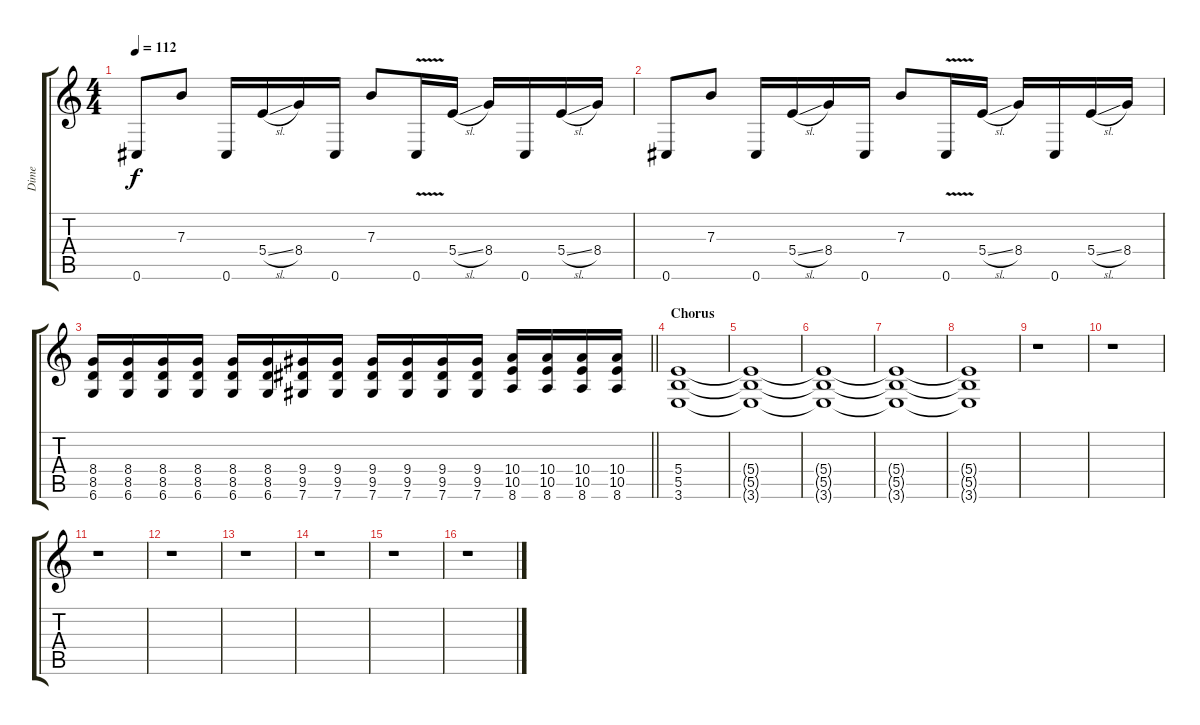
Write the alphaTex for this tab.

\track ("Dime " "Dime ") {instrument acousticguitarsteel}
\staff {score tabs}
\tuning (Db4 Ab3 E3 B2 Gb2 Db2) {hide}
\ts (4 4)
\tempo 112
\clef g2
\ks c
0.6.8{dy f instrument distortionguitar} 7.3.8{instrument guitarharmonics} 0.6.16{instrument distortionguitar} 5.4{sl}.16{instrument guitarharmonics} 8.4.16 0.6.16{instrument distortionguitar} 7.3.8{instrument guitarharmonics} 0.6{v}.16{instrument distortionguitar} 5.4{sl}.16{instrument guitarharmonics} 8.4.16 0.6.16{instrument distortionguitar} 5.4{sl}.16{instrument guitarharmonics} 8.4.16 |
0.6.8{instrument distortionguitar} 7.3.8{instrument guitarharmonics} 0.6.16{instrument distortionguitar} 5.4{sl}.16{instrument guitarharmonics} 8.4.16 0.6.16{instrument distortionguitar} 7.3.8{instrument guitarharmonics} 0.6{v}.16{instrument distortionguitar} 5.4{sl}.16{instrument guitarharmonics} 8.4.16 0.6.16{instrument distortionguitar} 5.4{sl}.16{instrument guitarharmonics} 8.4.16 |
\barLineRight lightlight
(8.4 8.5 6.6).16{instrument distortionguitar} (8.4 8.5 6.6).16 (8.4 8.5 6.6).16 (8.4 8.5 6.6).16 (8.4 8.5 6.6).16 (8.4 8.5 6.6).16 (9.4 9.5 7.6).16 (9.4 9.5 7.6).16 (9.4 9.5 7.6).16 (9.4 9.5 7.6).16 (9.4 9.5 7.6).16 (9.4 9.5 7.6).16 (10.4 10.5 8.6).16 (10.4 10.5 8.6).16 (10.4 10.5 8.6).16 (10.4 10.5 8.6).16 |
\section ("" "Chorus")
(5.4 5.5 3.6).1 |
(5.4{t} 5.5{t} 3.6{t}).1 |
(5.4{t} 5.5{t} 3.6{t}).1 |
(5.4{t} 5.5{t} 3.6{t}).1 |
(5.4{t} 5.5{t} 3.6{t}).1 |
r.1 |
r.1 |
r.1 |
r.1 |
r.1 |
r.1 |
r.1 |
r.1
